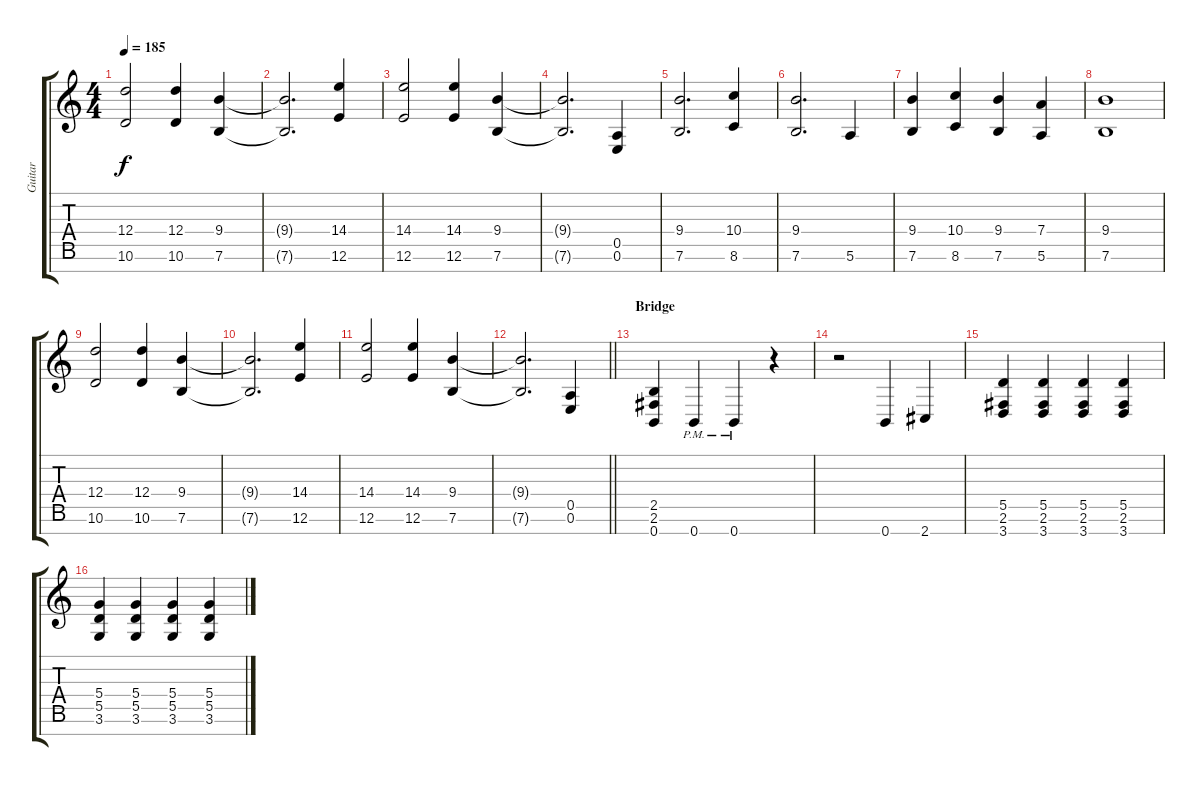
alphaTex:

\track ("Guitar" "Guitar") {instrument distortionguitar}
\staff {score tabs}
\tuning (E4 B3 G3 D3 A2 E2 B1) {hide}
\ts (4 4)
\tempo 185
\clef g2
\ks c
(12.4 10.6).2{dy f} (12.4 10.6).4 (9.4 7.6).4 |
(9.4{t} 7.6{t}).2{d} (14.4 12.6).4 |
(14.4 12.6).2 (14.4 12.6).4 (9.4 7.6).4 |
(9.4{t} 7.6{t}).2{d} (0.5 0.6).4 |
(9.4 7.6).2{d} (10.4 8.6).4 |
(9.4 7.6).2{d} 5.6.4 |
(9.4 7.6).4 (10.4 8.6).4 (9.4 7.6).4 (7.4 5.6).4 |
(9.4 7.6).1 |
(12.4 10.6).2 (12.4 10.6).4 (9.4 7.6).4 |
(9.4{t} 7.6{t}).2{d} (14.4 12.6).4 |
(14.4 12.6).2 (14.4 12.6).4 (9.4 7.6).4 |
\barLineRight lightlight
(9.4{t} 7.6{t}).2{d} (0.5 0.6).4 |
\section ("" "Bridge")
(2.5 2.6 0.7).4{balance 0} 0.7{pm}.4 0.7{pm}.4 r.4 |
r.2 0.7.4 2.7.4 |
(5.5 2.6 3.7).4 (5.5 2.6 3.7).4 (5.5 2.6 3.7).4 (5.5 2.6 3.7).4 |
(5.4 5.5 3.6).4 (5.4 5.5 3.6).4 (5.4 5.5 3.6).4 (5.4 5.5 3.6).4
